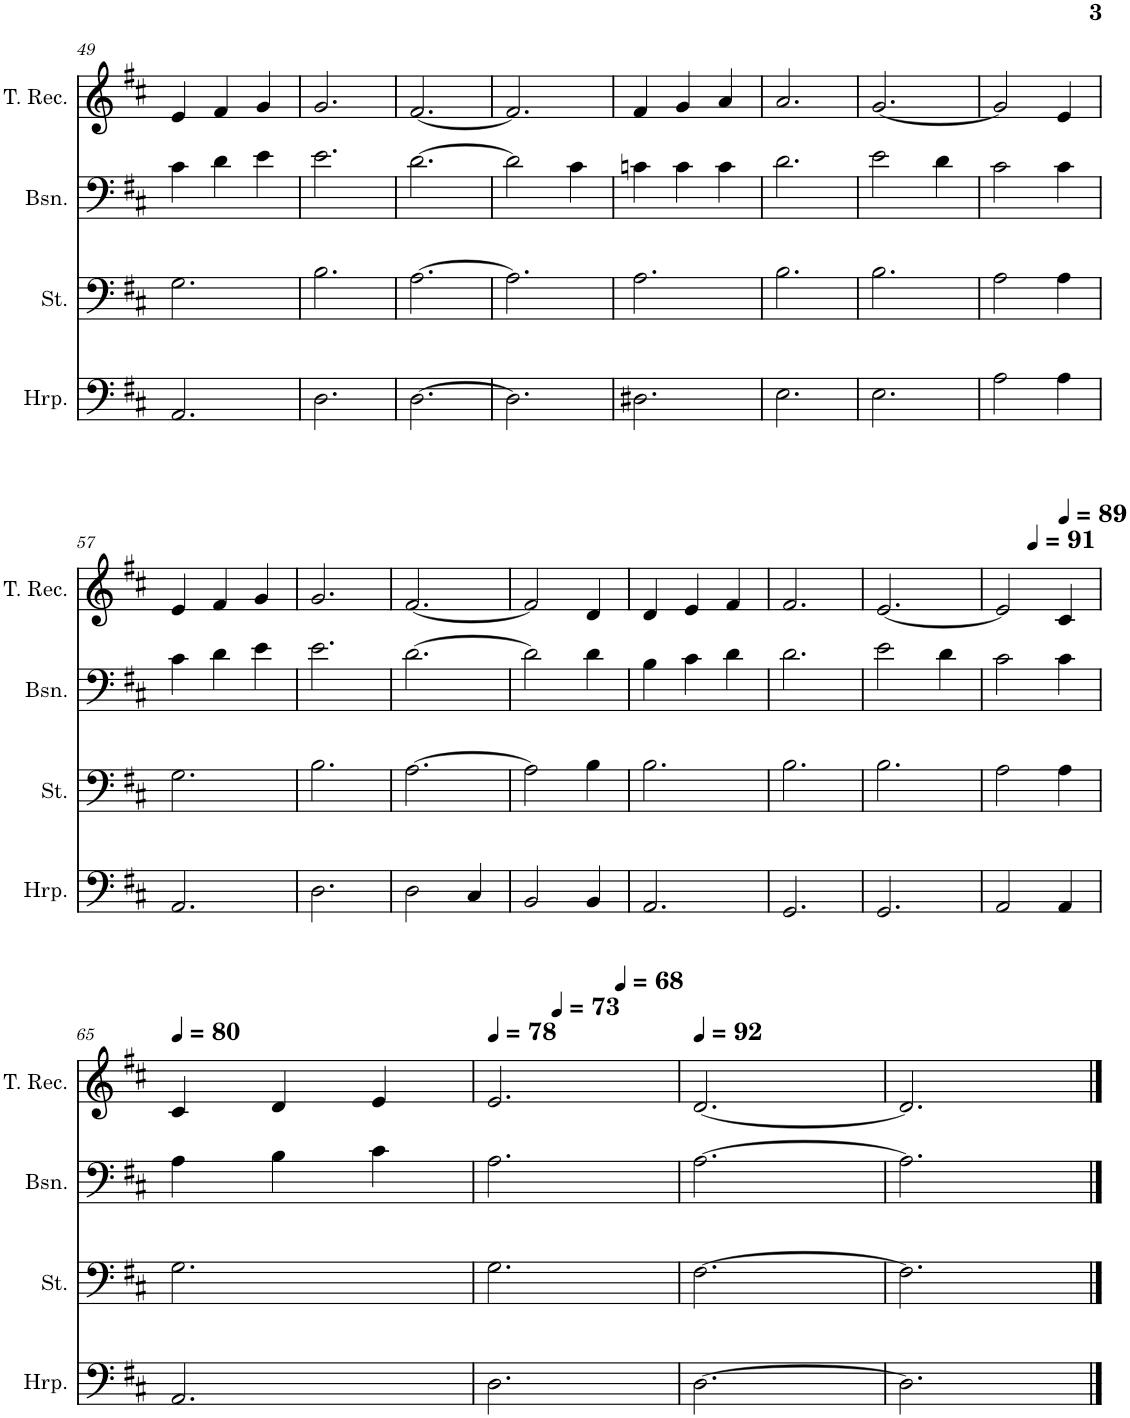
**kern	**kern	**kern	**kern
*part4	*part3	*part2	*part1
*staff4	*staff3	*staff2	*staff1
*I"Harp	*I"Strings	*I"Bassoon	*I"Tenor Recorder
*I'Hrp.	*I'St.	*I'Bsn.	*I'T. Rec.
!!LO:PB:g=z
*clefF4	*clefF4	*clefF4	*clefG2
*k[f#c#]	*k[f#c#]	*k[f#c#]	*k[f#c#]
*M3/4	*M3/4	*M3/4	*M3/4
=49	=49	=49	=49
2.AA/	2.G\	4c#\	4e/
.	.	4d\	4f#/
.	.	4e\	4g/
=50	=50	=50	=50
2.D\	2.B\	2.e\	2.g/
=51	=51	=51	=51
[2.D\	[2.A\	[2.d\	[2.f#/
=52	=52	=52	=52
2.D\]	2.A\]	2d\]	2.f#/]
.	.	4c#\	.
=53	=53	=53	=53
2.D#X\	2.A\	4cn\	4f#/
.	.	4c\	4g/
.	.	4c\	4a/
=54	=54	=54	=54
2.E\	2.B\	2.d\	2.a/
=55	=55	=55	=55
2.E\	2.B\	2e\	[2.g/
.	.	4d\	.
=56	=56	=56	=56
2A\	2A\	2c#\	2g/]
4A\	4A\	4c#\	4e/
!!LO:LB:g=z
=57	=57	=57	=57
2.AA/	2.G\	4c#\	4e/
.	.	4d\	4f#/
.	.	4e\	4g/
=58	=58	=58	=58
2.D\	2.B\	2.e\	2.g/
=59	=59	=59	=59
2D\	[2.A\	[2.d\	[2.f#/
4C#/	.	.	.
=60	=60	=60	=60
2BB/	2A\]	2d\]	2f#/]
4BB/	4B\	4d\	4d/
=61	=61	=61	=61
2.AA/	2.B\	4B\	4d/
.	.	4c#\	4e/
.	.	4d\	4f#/
=62	=62	=62	=62
2.GG/	2.B\	2.d\	2.f#/
=63	=63	=63	=63
2.GG/	2.B\	2e\	[2.e/
.	.	4d\	.
=64	=64	=64	=64
*	*	*	*^
2AA/	2A\	2c#\	2e/]	4ryy
*	*	*	*MM91	*
.	.	.	.	2ryy
*	*	*	*MM89	*
4AA/	4A\	4c#\	4c#/	.
*	*	*	*v	*v
!!LO:LB:g=z
=65	=65	=65	=65
*	*	*	*MM80
2.AA/	2.G\	4A\	4c#/
.	.	4B\	4d/
.	.	4c#\	4e/
=66	=66	=66	=66
*	*	*	*MM78
*	*	*	*^
*	*	*	*	*^
2.D\	2.G\	2.A\	2.e/	4ryy	2ryy
*	*	*	*MM73	*	*
.	.	.	.	2ryy	.
*	*	*	*MM68	*	*
.	.	.	.	.	4ryy
*	*	*	*v	*v	*v
=67	=67	=67	=67
*	*	*	*MM92
[2.D\	[2.F#\	[2.A\	[2.d/
=68	=68	=68	=68
2.D\]	2.F#\]	2.A\]	2.d/]
==	==	==	==
*-	*-	*-	*-
